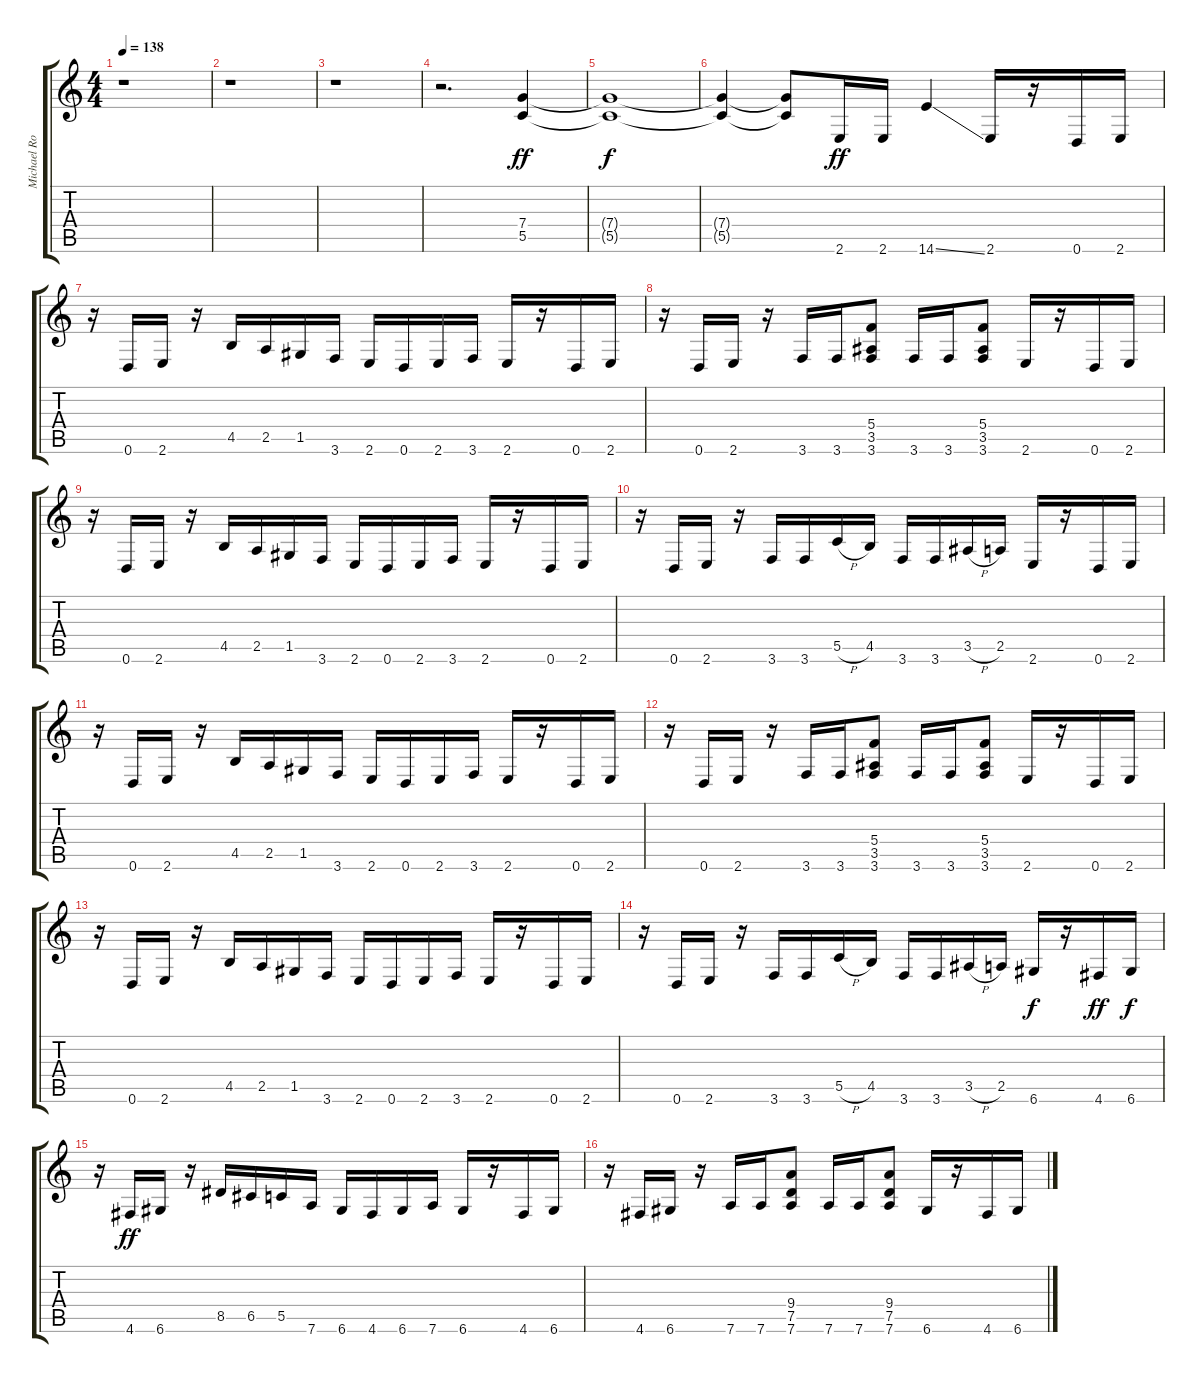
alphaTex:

\track ("Michael Romeo" "Michael Ro") {instrument distortionguitar}
\staff {score tabs}
\tuning (D4 A3 F3 C3 G2 D2) {hide}
\ts (4 4)
\tempo 138
\clef g2
\ks c
r.1{dy f} |
r.1 |
r.1 |
r.2{d} (7.4 5.5).4{dy ff} |
(7.4{t} 5.5{t}).1{dy f} |
(7.4{t} 5.5{t}).4 (7.4{t} 5.5{t}).8 2.6.16{dy ff} 2.6.16 14.6{ss}.4 2.6.16 r.16 0.6.16 2.6.16 |
r.16 0.6.16 2.6.16 r.16 4.5.16 2.5.16 1.5.16 3.6.16 2.6.16 0.6.16 2.6.16 3.6.16 2.6.16 r.16 0.6.16 2.6.16 |
r.16 0.6.16 2.6.16 r.16 3.6.16 3.6.16 (5.4 3.5 3.6).8 3.6.16 3.6.16 (5.4 3.5 3.6).8 2.6.16 r.16 0.6.16 2.6.16 |
r.16 0.6.16 2.6.16 r.16 4.5.16 2.5.16 1.5.16 3.6.16 2.6.16 0.6.16 2.6.16 3.6.16 2.6.16 r.16 0.6.16 2.6.16 |
r.16 0.6.16 2.6.16 r.16 3.6.16 3.6.16 5.5{h}.16 4.5.16 3.6.16 3.6.16 3.5{h}.16 2.5.16 2.6.16 r.16 0.6.16 2.6.16 |
r.16 0.6.16 2.6.16 r.16 4.5.16 2.5.16 1.5.16 3.6.16 2.6.16 0.6.16 2.6.16 3.6.16 2.6.16 r.16 0.6.16 2.6.16 |
r.16 0.6.16 2.6.16 r.16 3.6.16 3.6.16 (5.4 3.5 3.6).8 3.6.16 3.6.16 (5.4 3.5 3.6).8 2.6.16 r.16 0.6.16 2.6.16 |
r.16 0.6.16 2.6.16 r.16 4.5.16 2.5.16 1.5.16 3.6.16 2.6.16 0.6.16 2.6.16 3.6.16 2.6.16 r.16 0.6.16 2.6.16 |
r.16 0.6.16 2.6.16 r.16 3.6.16 3.6.16 5.5{h}.16 4.5.16 3.6.16 3.6.16 3.5{h}.16 2.5.16 6.6.16{dy f} r.16 4.6.16{dy ff} 6.6.16{dy f} |
r.16 4.6.16{dy ff} 6.6.16 r.16 8.5.16 6.5.16 5.5.16 7.6.16 6.6.16 4.6.16 6.6.16 7.6.16 6.6.16 r.16 4.6.16 6.6.16 |
r.16 4.6.16 6.6.16 r.16 7.6.16 7.6.16 (9.4 7.5 7.6).8 7.6.16 7.6.16 (9.4 7.5 7.6).8 6.6.16 r.16 4.6.16 6.6.16
